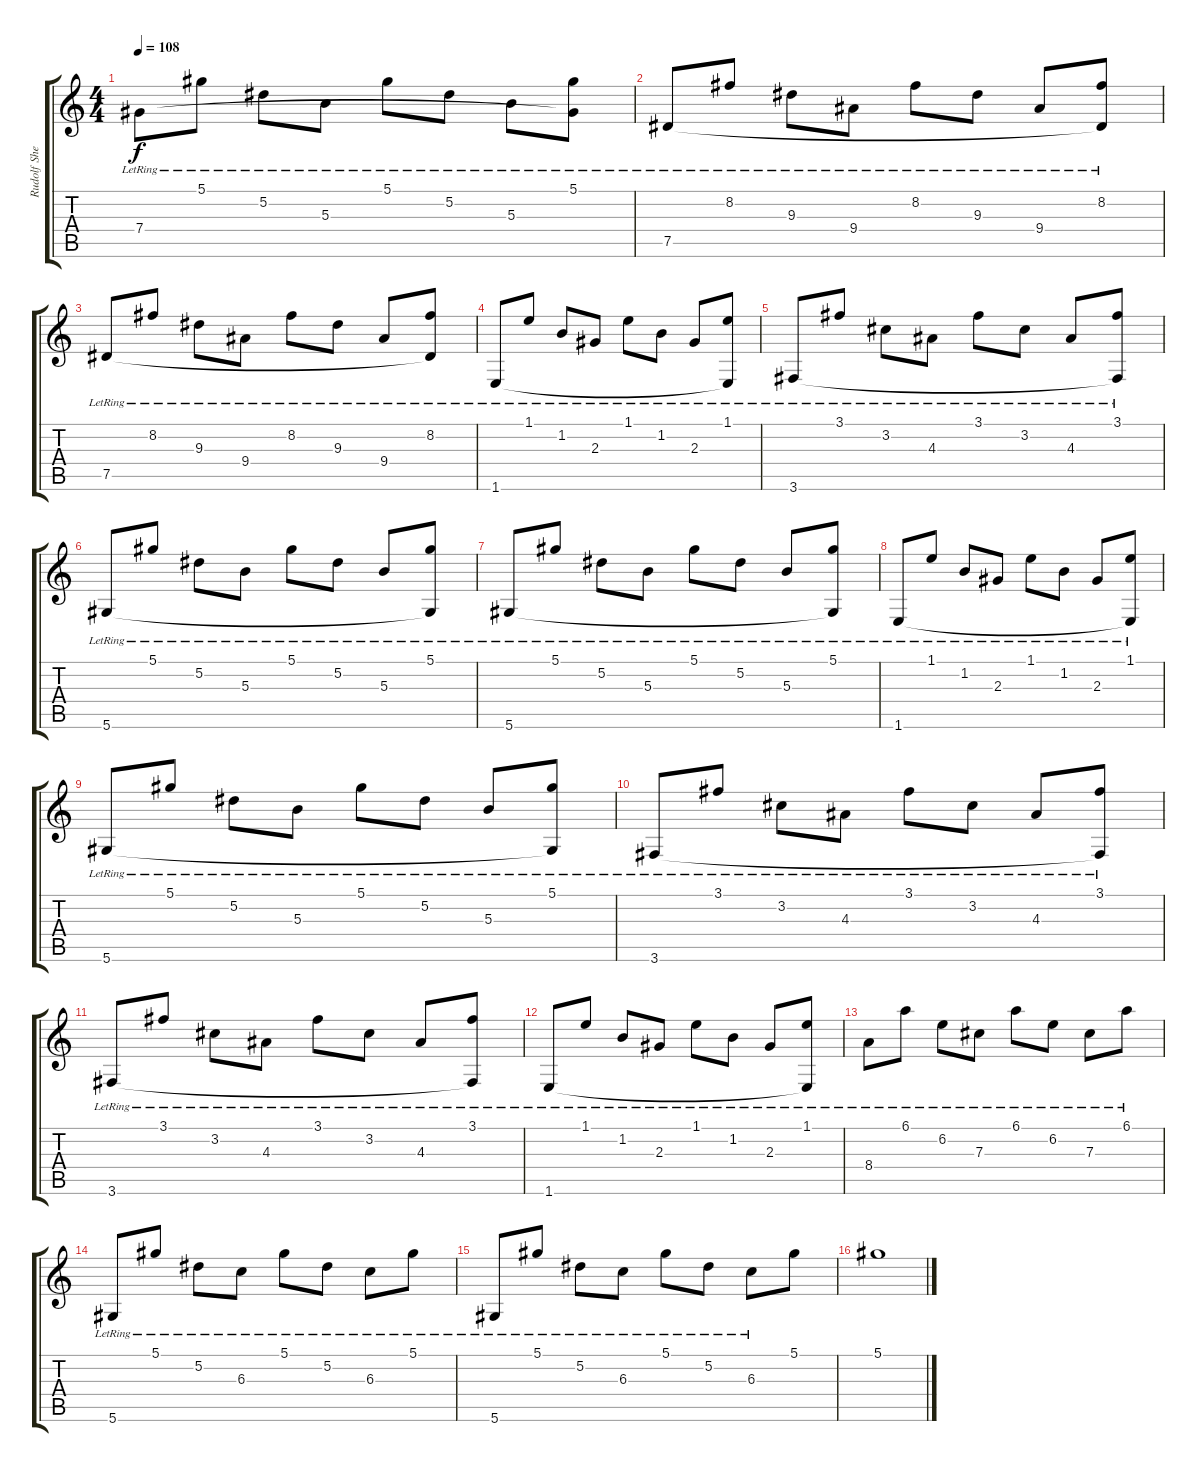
\track ("Rudolf Shenker" "Rudolf She") {instrument acousticguitarsteel}
\staff {score tabs}
\tuning (Eb4 Bb3 Gb3 Db3 Ab2 Eb2) {hide}
\ts (4 4)
\tempo 108
\clef g2
\ks c
7.4{lr}.8{dy f} 5.1{lr}.8 5.2{lr}.8 5.3{lr}.8 5.1{lr}.8 5.2{lr}.8 5.3{lr}.8 (5.1{lr} 7.4{t}).8 |
7.5{lr}.8 8.2{lr}.8 9.3{lr}.8 9.4{lr}.8 8.2{lr}.8 9.3{lr}.8 9.4{lr}.8 (8.2{lr} 7.5{t}).8 |
7.5{lr}.8 8.2{lr}.8 9.3{lr}.8 9.4{lr}.8 8.2{lr}.8 9.3{lr}.8 9.4{lr}.8 (8.2{lr} 7.5{t}).8 |
1.6{lr}.8 1.1{lr}.8 1.2{lr}.8 2.3{lr}.8 1.1{lr}.8 1.2{lr}.8 2.3{lr}.8 (1.1{lr} 1.6{t}).8 |
3.6{lr}.8 3.1{lr}.8 3.2{lr}.8 4.3{lr}.8 3.1{lr}.8 3.2{lr}.8 4.3{lr}.8 (3.1{lr} 3.6{t}).8 |
5.6{lr}.8 5.1{lr}.8 5.2{lr}.8 5.3{lr}.8 5.1{lr}.8 5.2{lr}.8 5.3{lr}.8 (5.1{lr} 5.6{t}).8 |
5.6{lr}.8 5.1{lr}.8 5.2{lr}.8 5.3{lr}.8 5.1{lr}.8 5.2{lr}.8 5.3{lr}.8 (5.1{lr} 5.6{t}).8 |
1.6{lr}.8 1.1{lr}.8 1.2{lr}.8 2.3{lr}.8 1.1{lr}.8 1.2{lr}.8 2.3{lr}.8 (1.1{lr} 1.6{t}).8 |
5.6{lr}.8 5.1{lr}.8 5.2{lr}.8 5.3{lr}.8 5.1{lr}.8 5.2{lr}.8 5.3{lr}.8 (5.1{lr} 5.6{t}).8 |
3.6{lr}.8 3.1{lr}.8 3.2{lr}.8 4.3{lr}.8 3.1{lr}.8 3.2{lr}.8 4.3{lr}.8 (3.1{lr} 3.6{t}).8 |
3.6{lr}.8 3.1{lr}.8 3.2{lr}.8 4.3{lr}.8 3.1{lr}.8 3.2{lr}.8 4.3{lr}.8 (3.1{lr} 3.6{t}).8 |
1.6{lr}.8 1.1{lr}.8 1.2{lr}.8 2.3{lr}.8 1.1{lr}.8 1.2{lr}.8 2.3{lr}.8 (1.1{lr} 1.6{t}).8 |
8.4{lr}.8 6.1{lr}.8 6.2{lr}.8 7.3{lr}.8 6.1{lr}.8 6.2{lr}.8 7.3{lr}.8 6.1{lr}.8 |
5.6{lr}.8 5.1{lr}.8 5.2{lr}.8 6.3{lr}.8 5.1{lr}.8 5.2{lr}.8 6.3{lr}.8 5.1{lr}.8 |
5.6{lr}.8 5.1{lr}.8 5.2{lr}.8 6.3{lr}.8 5.1{lr}.8 5.2{lr}.8 6.3{lr}.8 5.1.8 |
5.1.1
